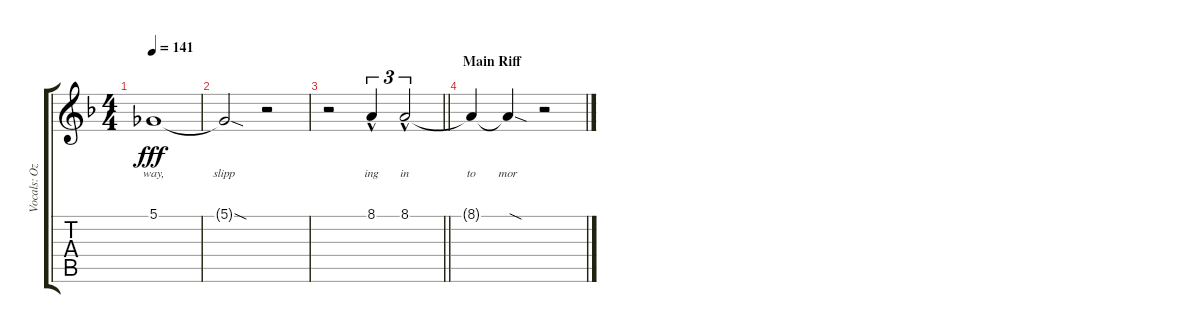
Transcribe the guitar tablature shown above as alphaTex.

\track ("Vocals: Ozzy" "Vocals: Oz") {instrument lead2sawtooth}
\staff {score tabs}
\tuning (Db4 Ab3 E3 B2 Gb2 Db2) {hide}
\ts (4 4)
\tempo 141
\clef g2
\ks f
5.1{t}.1{lyrics (0 "way,") lyrics (1 "") lyrics (2 "") lyrics (3 "") lyrics (4 "") dy fff} |
5.1{sod t}.2{lyrics (0 "slipp") lyrics (1 "") lyrics (2 "") lyrics (3 "") lyrics (4 "")} r.2 |
\barLineRight lightlight
r.2 8.1{hac}.4{tu (3 2) lyrics (0 "ing") lyrics (1 "") lyrics (2 "") lyrics (3 "") lyrics (4 "")} 8.1{hac}.2{tu (3 2) lyrics (0 "in") lyrics (1 "") lyrics (2 "") lyrics (3 "") lyrics (4 "")} |
\section ("" "Main Riff")
8.1{t}.4{lyrics (0 "to") lyrics (1 "") lyrics (2 "") lyrics (3 "") lyrics (4 "")} 8.1{sod t}.4{lyrics (0 "mor") lyrics (1 "") lyrics (2 "") lyrics (3 "") lyrics (4 "")} r.2
